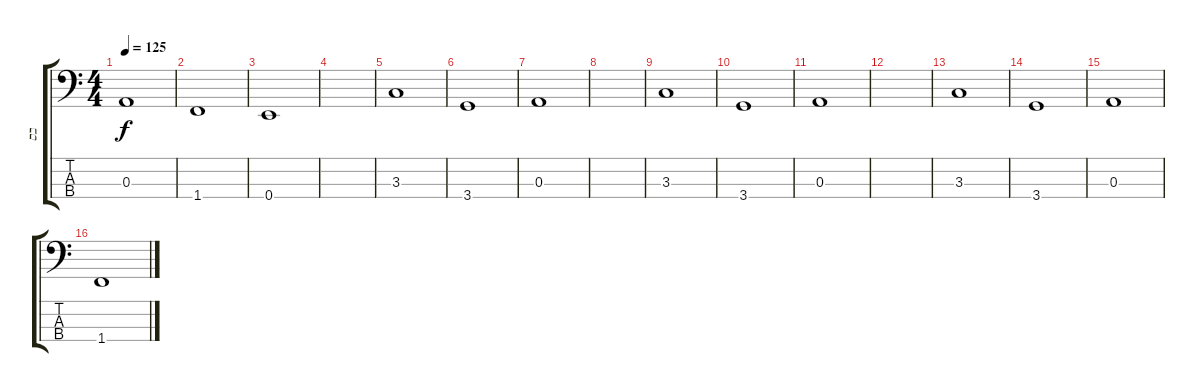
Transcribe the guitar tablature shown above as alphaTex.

\track ("בס" "בס") {instrument electricbasspick}
\staff {score tabs}
\tuning (G2 D2 A1 E1) {hide}
\ts (4 4)
\tempo 125
\clef f4
\ks c
0.3.1{dy f} |
1.4.1 |
0.4.1 |
|
3.3.1 |
3.4.1 |
0.3.1 |
|
3.3.1 |
3.4.1 |
0.3.1 |
|
3.3.1 |
3.4.1 |
0.3.1 |
1.4.1
